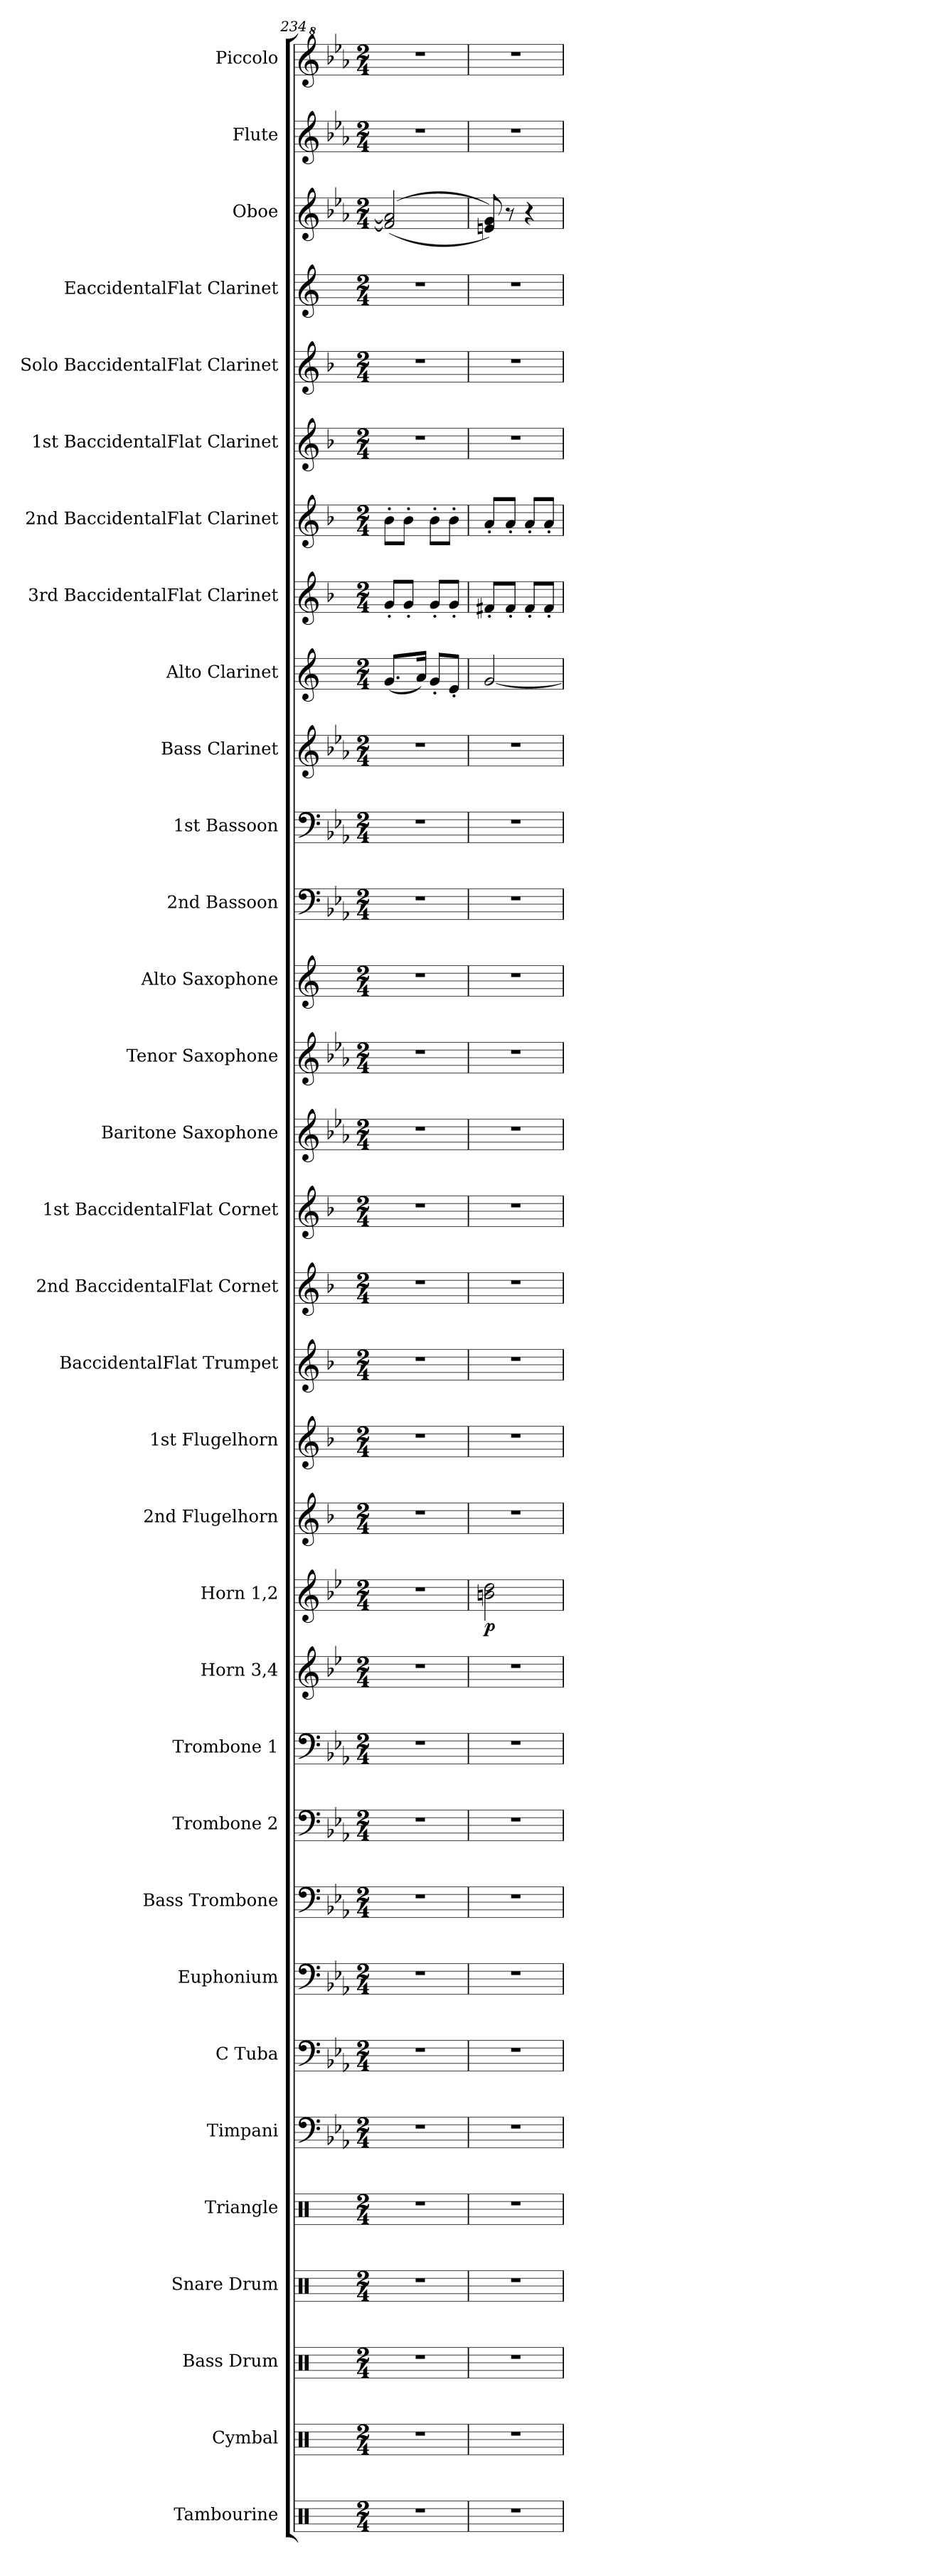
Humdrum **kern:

**kern	**kern	**kern	**kern	**kern	**kern	**kern	**kern	**kern	**kern	**kern	**kern	**kern	**dynam	**kern	**kern	**kern	**kern	**kern	**kern	**kern	**kern	**kern	**kern	**kern	**kern	**kern	**kern	**kern	**kern	**kern	**kern	**kern	**kern
*part33	*part32	*part31	*part30	*part29	*part28	*part27	*part26	*part25	*part24	*part23	*part22	*part21	*part21	*part20	*part19	*part18	*part17	*part16	*part15	*part14	*part13	*part12	*part11	*part10	*part9	*part8	*part7	*part6	*part5	*part4	*part3	*part2	*part1
*staff33	*staff32	*staff31	*staff30	*staff29	*staff28	*staff27	*staff26	*staff25	*staff24	*staff23	*staff22	*staff21	*staff21	*staff20	*staff19	*staff18	*staff17	*staff16	*staff15	*staff14	*staff13	*staff12	*staff11	*staff10	*staff9	*staff8	*staff7	*staff6	*staff5	*staff4	*staff3	*staff2	*staff1
*I"Tambourine	*I"Cymbal	*I"Bass Drum	*I"Snare Drum	*I"Triangle	*I"Timpani	*I"C Tuba	*I"Euphonium	*I"Bass Trombone	*I"Trombone 2	*I"Trombone 1	*I"Horn 3,4	*I"Horn 1,2	*	*I"2nd Flugelhorn	*I"1st Flugelhorn	*I"BaccidentalFlat Trumpet	*I"2nd BaccidentalFlat Cornet	*I"1st BaccidentalFlat Cornet	*I"Baritone Saxophone	*I"Tenor Saxophone	*I"Alto Saxophone	*I"2nd Bassoon	*I"1st Bassoon	*I"Bass Clarinet	*I"Alto Clarinet	*I"3rd BaccidentalFlat Clarinet	*I"2nd BaccidentalFlat Clarinet	*I"1st BaccidentalFlat Clarinet	*I"Solo BaccidentalFlat Clarinet	*I"EaccidentalFlat Clarinet	*I"Oboe	*I"Flute	*I"Piccolo
*I'Tamb.	*I'Cym.	*I'B. Dr.	*I'Sn. Dr.	*I'Trgl.	*I'Timp.	*I'C Tu.	*I'Eu.	*I'B. Trb.	*I'Trb. 2	*I'Trb. 1	*I'Hn. 3,4	*I'Hn. 1,2	*	*I'2nd Flghn.	*I'1st Flghn.	*I'BaccidentalFlat Tpt.	*I'2nd BaccidentalFlat Cnt.	*I'1st BaccidentalFlat Cnt.	*I'Bar. Sax.	*I'T. Sax.	*I'A. Sax.	*I'2nd Bsn.	*I'1st Bsn.	*I'B. Cl.	*I'A. Cl.	*I'3rd BaccidentalFlat Cl.	*I'2nd BaccidentalFlat Cl.	*I'1st BaccidentalFlat Cl.	*I'Solo BaccidentalFlat Cl.	*I'EaccidentalFlat Cl.	*I'Ob.	*I'Fl.	*I'Picc.
*clefX	*clefX	*clefX	*clefX	*clefX	*clefF4	*clefF4	*clefF4	*clefF4	*clefF4	*clefF4	*clefG2	*clefG2	*	*clefG2	*clefG2	*clefG2	*clefG2	*clefG2	*clefG2	*clefG2	*clefG2	*clefF4	*clefF4	*clefG2	*clefG2	*clefG2	*clefG2	*clefG2	*clefG2	*clefG2	*clefG2	*clefG2	*clefG^2
*	*	*	*	*	*	*	*	*	*	*	*ITrd4c7	*ITrd4c7	*	*ITrd1c2	*ITrd1c2	*ITrd1c2	*ITrd1c2	*ITrd1c2	*ITrd12c21	*ITrd8c14	*ITrd5c9	*	*	*ITrd8c14	*ITrd5c9	*ITrd1c2	*ITrd1c2	*ITrd1c2	*ITrd1c2	*ITrd-2c-3	*	*	*ITrd-7c-12
*k[]	*k[]	*k[]	*k[]	*k[]	*k[b-e-a-]	*k[b-e-a-]	*k[b-e-a-]	*k[b-e-a-]	*k[b-e-a-]	*k[b-e-a-]	*k[b-e-a-]	*k[b-e-a-]	*	*k[b-e-a-]	*k[b-e-a-]	*k[b-e-a-]	*k[b-e-a-]	*k[b-e-a-]	*k[b-e-a-]	*k[b-e-a-]	*k[b-e-a-]	*k[b-e-a-]	*k[b-e-a-]	*k[b-e-a-]	*k[b-e-a-]	*k[b-e-a-]	*k[b-e-a-]	*k[b-e-a-]	*k[b-e-a-]	*k[b-e-a-]	*k[b-e-a-]	*k[b-e-a-]	*k[b-e-a-]
*M2/4	*M2/4	*M2/4	*M2/4	*M2/4	*M2/4	*M2/4	*M2/4	*M2/4	*M2/4	*M2/4	*M2/4	*M2/4	*	*M2/4	*M2/4	*M2/4	*M2/4	*M2/4	*M2/4	*M2/4	*M2/4	*M2/4	*M2/4	*M2/4	*M2/4	*M2/4	*M2/4	*M2/4	*M2/4	*M2/4	*M2/4	*M2/4	*M2/4
=234	=234	=234	=234	=234	=234	=234	=234	=234	=234	=234	=234	=234	=234	=234	=234	=234	=234	=234	=234	=234	=234	=234	=234	=234	=234	=234	=234	=234	=234	=234	=234	=234	=234
2r	2r	2r	2r	2r	2r	2r	2r	2r	2r	2r	2r	2r	.	2r	2r	2r	2r	2r	2r	2r	2r	2r	2r	2r	(8.B-/L	8f'/L	8a-'\L	2r	2r	2r	(>(2f/] 2a-/]	2r	2r
.	.	.	.	.	.	.	.	.	.	.	.	.	.	.	.	.	.	.	.	.	.	.	.	.	.	8f'/J	8a-'\J	.	.	.	.	.	.
.	.	.	.	.	.	.	.	.	.	.	.	.	.	.	.	.	.	.	.	.	.	.	.	.	16c/Jk)	.	.	.	.	.	.	.	.
.	.	.	.	.	.	.	.	.	.	.	.	.	.	.	.	.	.	.	.	.	.	.	.	.	8B-'/L	8f'/L	8a-'\L	.	.	.	.	.	.
.	.	.	.	.	.	.	.	.	.	.	.	.	.	.	.	.	.	.	.	.	.	.	.	.	8G'/J	8f'/J	8a-'\J	.	.	.	.	.	.
=235	=235	=235	=235	=235	=235	=235	=235	=235	=235	=235	=235	=235	=235	=235	=235	=235	=235	=235	=235	=235	=235	=235	=235	=235	=235	=235	=235	=235	=235	=235	=235	=235	=235
!	!	!	!	!	!	!	!	!	!	!	!	!	!LO:DY:b	!	!	!	!	!	!	!	!	!	!	!	!	!	!	!	!	!	!	!	!
2r	2r	2r	2r	2r	2r	2r	2r	2r	2r	2r	2r	2en\ 2g\	p	2r	2r	2r	2r	2r	2r	2r	2r	2r	2r	2r	[2B-/	8en'/L	8g'/L	2r	2r	2r	8en/ 8g/))	2r	2r
.	.	.	.	.	.	.	.	.	.	.	.	.	.	.	.	.	.	.	.	.	.	.	.	.	.	8e'/J	8g'/J	.	.	.	8r	.	.
.	.	.	.	.	.	.	.	.	.	.	.	.	.	.	.	.	.	.	.	.	.	.	.	.	.	8e'/L	8g'/L	.	.	.	4r	.	.
.	.	.	.	.	.	.	.	.	.	.	.	.	.	.	.	.	.	.	.	.	.	.	.	.	.	8e'/J	8g'/J	.	.	.	.	.	.
=	=	=	=	=	=	=	=	=	=	=	=	=	=	=	=	=	=	=	=	=	=	=	=	=	=	=	=	=	=	=	=	=	=
*-	*-	*-	*-	*-	*-	*-	*-	*-	*-	*-	*-	*-	*-	*-	*-	*-	*-	*-	*-	*-	*-	*-	*-	*-	*-	*-	*-	*-	*-	*-	*-	*-	*-
